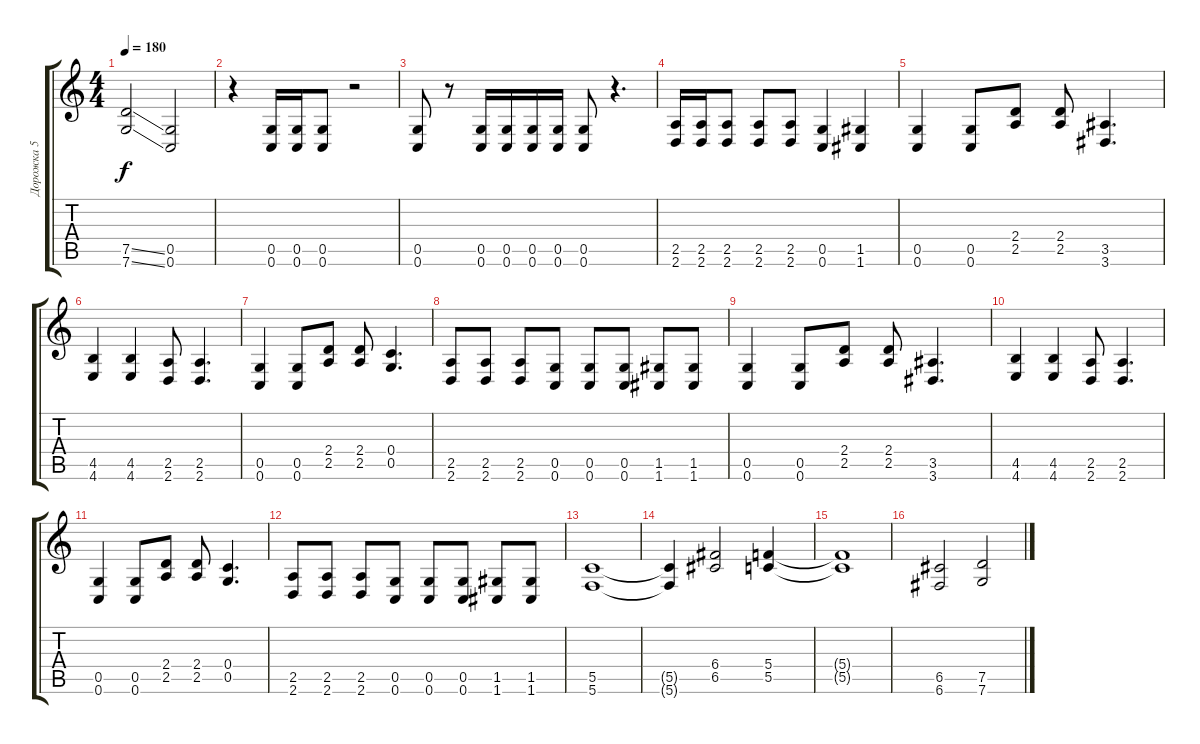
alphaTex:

\track ("Дорожка 5" "Дорожка 5") {instrument overdrivenguitar}
\staff {score tabs}
\tuning (D4 A3 F3 C3 G2 C2) {hide}
\ts (4 4)
\tempo 180
\clef g2
\ks c
(7.5{ss} 7.6{ss}).2{dy f} (0.5 0.6).2 |
r.4 (0.5 0.6).16 (0.5 0.6).16 (0.5 0.6).8 r.2 |
(0.5 0.6).8 r.8 (0.5 0.6).16 (0.5 0.6).16 (0.5 0.6).16 (0.5 0.6).16 (0.5 0.6).8 r.4{d} |
(2.5 2.6).16 (2.5 2.6).16 (2.5 2.6).8 (2.5 2.6).8 (2.5 2.6).8 (0.5 0.6).4 (1.5 1.6).4 |
(0.5 0.6).4 (0.5 0.6).8 (2.4 2.5).8 (2.4 2.5).8 (3.5 3.6).4{d} |
(4.5 4.6).4 (4.5 4.6).4 (2.5 2.6).8 (2.5 2.6).4{d} |
(0.5 0.6).4 (0.5 0.6).8 (2.4 2.5).8 (2.4 2.5).8 (0.4 0.5).4{d} |
(2.5 2.6).8 (2.5 2.6).8 (2.5 2.6).8 (0.5 0.6).8 (0.5 0.6).8 (0.5 0.6).8 (1.5 1.6).8 (1.5 1.6).8 |
(0.5 0.6).4 (0.5 0.6).8 (2.4 2.5).8 (2.4 2.5).8 (3.5 3.6).4{d} |
(4.5 4.6).4 (4.5 4.6).4 (2.5 2.6).8 (2.5 2.6).4{d} |
(0.5 0.6).4 (0.5 0.6).8 (2.4 2.5).8 (2.4 2.5).8 (0.4 0.5).4{d} |
(2.5 2.6).8 (2.5 2.6).8 (2.5 2.6).8 (0.5 0.6).8 (0.5 0.6).8 (0.5 0.6).8 (1.5 1.6).8 (1.5 1.6).8 |
(5.5 5.6).1 |
(5.5{t} 5.6{t}).4 (6.4 6.5).2 (5.4 5.5).4 |
(5.4{t} 5.5{t}).1 |
(6.5 6.6).2 (7.5 7.6).2
